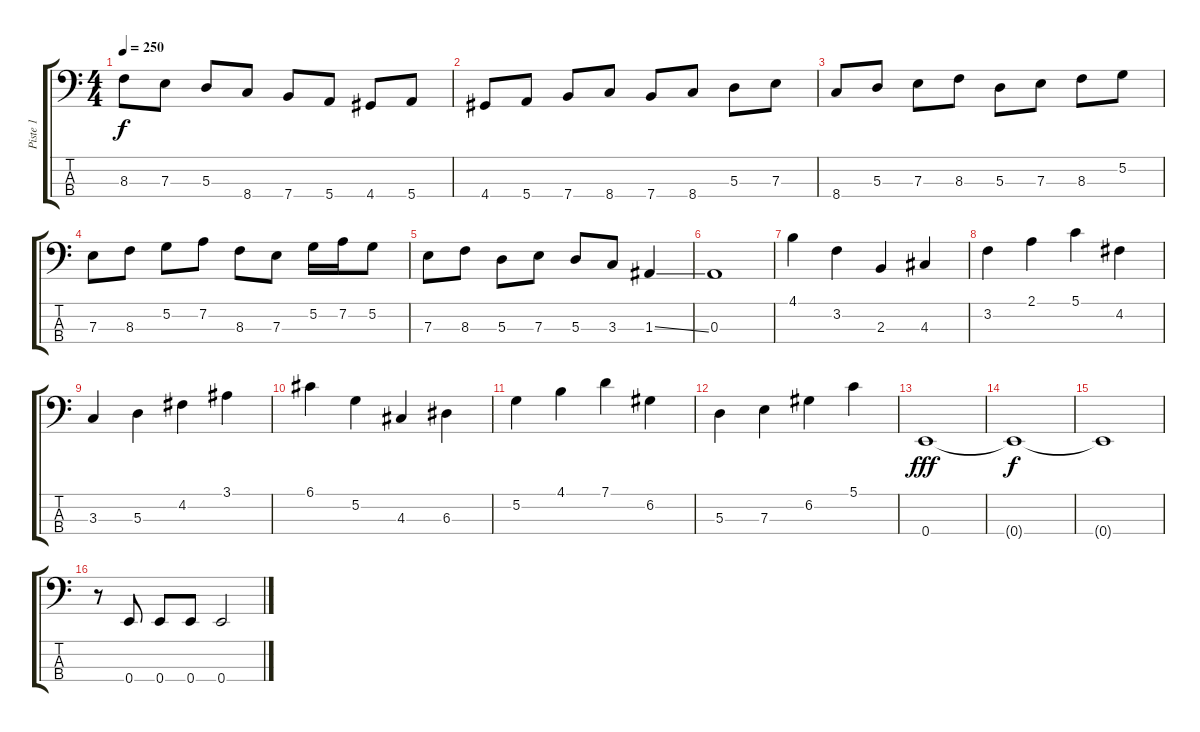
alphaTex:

\track ("Piste 1" "Piste 1") {instrument electricbassfinger}
\staff {score tabs}
\tuning (G2 D2 A1 E1) {hide}
\ts (4 4)
\tempo 250
\clef f4
\ks c
8.3.8{dy f} 7.3.8 5.3.8 8.4.8 7.4.8 5.4.8 4.4.8 5.4.8 |
4.4.8 5.4.8 7.4.8 8.4.8 7.4.8 8.4.8 5.3.8 7.3.8 |
8.4.8 5.3.8 7.3.8 8.3.8 5.3.8 7.3.8 8.3.8 5.2.8 |
7.3.8 8.3.8 5.2.8 7.2.8 8.3.8 7.3.8 5.2.16 7.2.16 5.2.8 |
7.3.8 8.3.8 5.3.8 7.3.8 5.3.8 3.3.8 1.3{ss}.4 |
0.3.1 |
4.1.4 3.2.4 2.3.4 4.3.4 |
3.2.4 2.1.4 5.1.4 4.2.4 |
3.3.4 5.3.4 4.2.4 3.1.4 |
6.1.4 5.2.4 4.3.4 6.3.4 |
5.2.4 4.1.4 7.1.4 6.2.4 |
5.3.4 7.3.4 6.2.4 5.1.4 |
0.4.1{dy fff} |
0.4{t}.1{dy f} |
0.4{t}.1 |
r.8 0.4.8 0.4.8 0.4.8 0.4.2
